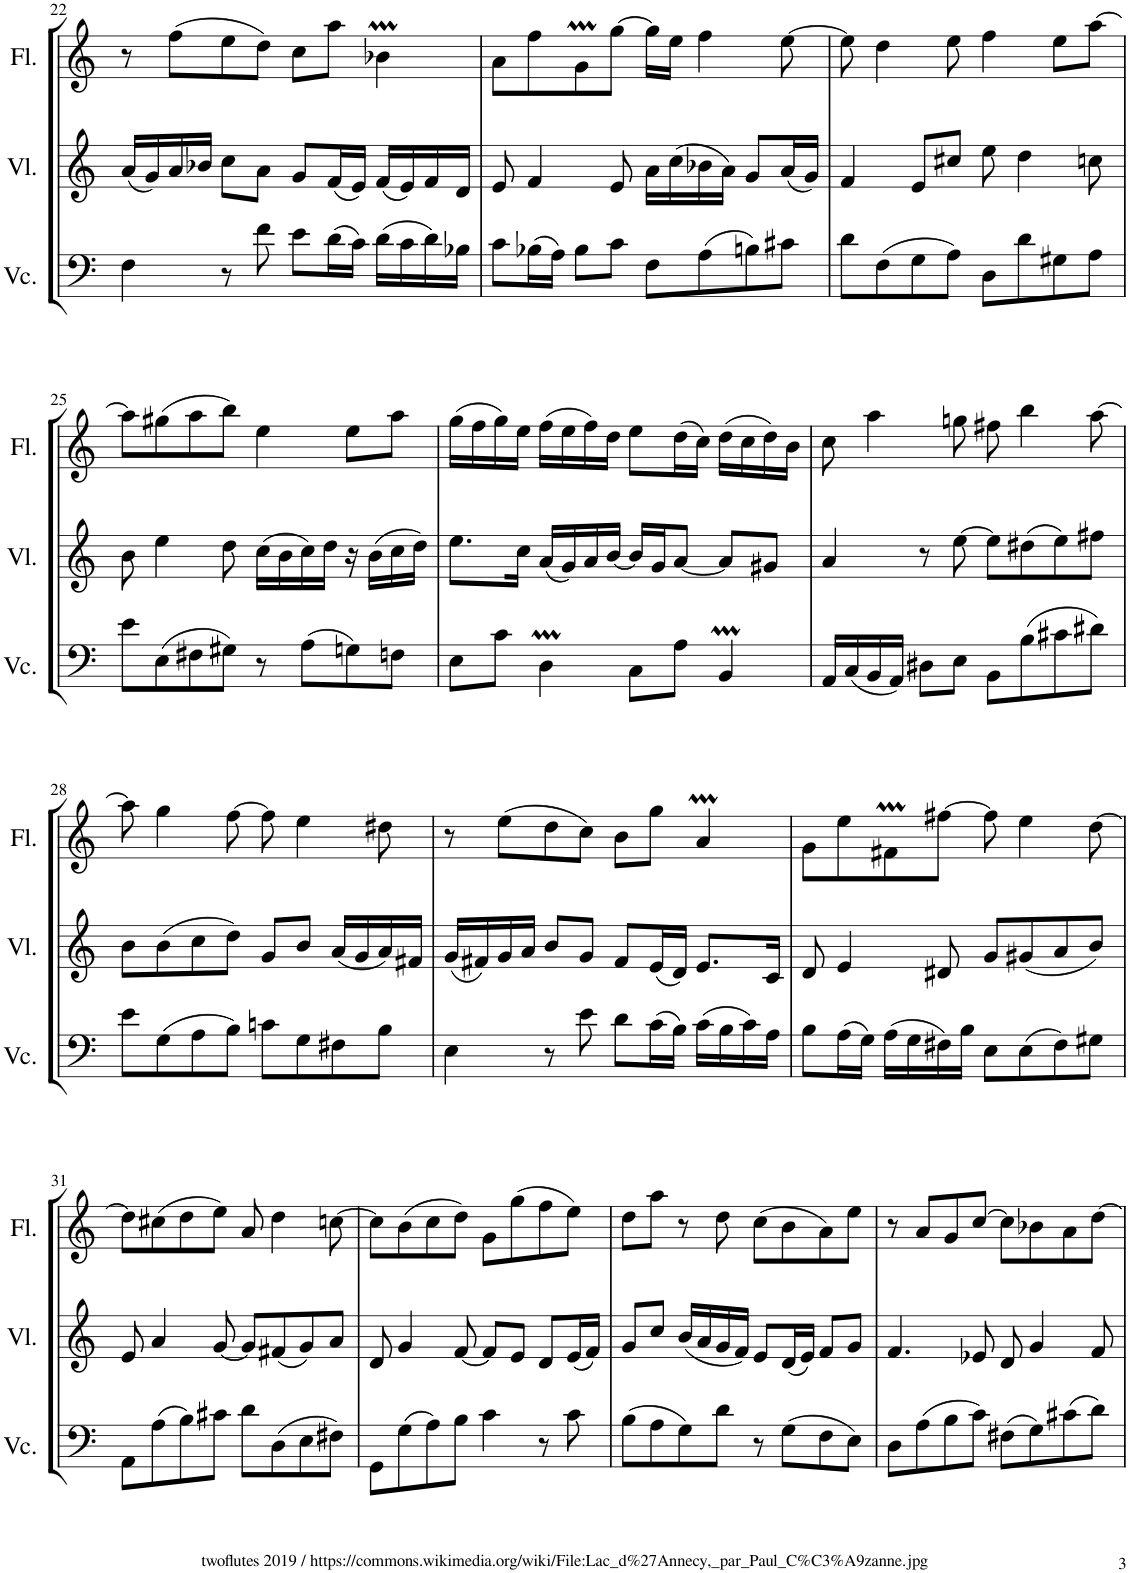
**kern	**kern	**kern
*part3	*part2	*part1
*staff3	*staff2	*staff1
*I"Violoncello	*I"Violine	*I"Flöte
*I'Vc.	*I'Vl.	*I'Fl.
!!LO:PB:g=z
*clefF4	*clefG2	*clefG2
*k[]	*k[]	*k[]
*M4/4	*M4/4	*M4/4
*met(c)	*met(c)	*met(c)
=22	=22	=22
4F\	(16a/LL	8r
.	16g/)	.
.	16a/	(8ff\L
.	16b-X/JJ	.
8r	8cc\L	8ee\
8f\	8a\J	8dd\J)
8e\L	8g/L	8cc\L
(16d\L	(16f/L	8aa\J
16c\JJ)	16e/JJ)	.
(16d\LL	(16f/LL	4b-XM\
16c\	16e/)	.
16d\)	16f/	.
16B-X\JJ	16d/JJ	.
=23	=23	=23
8c\L	8e/	8a\L
(16B-X\L	4f/	8ff\
16A\JJ)	.	.
8B-\L	.	8gM\
8c\J	8e/	[8gg\J
8F\L	16a\LL	16gg\LL]
.	(16cc\	16ee\JJ
(8A\	16b-X\	4ff\
.	16a\JJ)	.
8Bn\)	8g/L	.
8c#X\J	(16a/L	[8ee\
.	16g/JJ)	.
=24	=24	=24
8d\L	4f/	8ee\]
(8F\	.	4dd\
8G\	8e/L	.
8A\J)	8cc#X/J	8ee\
8D\L	8ee\	4ff\
8d\	4dd\	.
8G#X\	.	8ee\L
8A\J	8ccn\	[8aa\J
!!LO:LB:g=z
=25	=25	=25
8e\L	8b\	8aa\L]
(8E\	4ee\	(8gg#X\
8F#X\	.	8aa\
8G#X\J)	8dd\	8bb\J)
8r	(16cc\LL	4ee\
.	16b\	.
(8A\L	16cc\)	.
.	16dd\JJ	.
8Gn\)	16r	8ee\L
.	(16b\LL	.
8Fn\J	16cc\	8aa\J
.	16dd\JJ)	.
=26	=26	=26
8E\L	8.ee\L	(16gg\LL
.	.	16ff\
8c\J	.	16gg\)
.	16cc\Jk	16ee\JJ
4DM\	(16a/LL	(16ff\LL
.	16g/)	16ee\
.	16a/	16ff\)
.	[16b/JJ	16dd\JJ
8C\L	16b/LL]	8ee\L
.	16g/J	.
8A\J	[8a/J	(16dd\L
.	.	16cc\JJ)
4BBm/	8a/L]	(16dd\LL
.	.	16cc\
.	8g#X/J	16dd\)
.	.	16b\JJ
=27	=27	=27
16AA/LL	4a/	8cc\
(16C/	.	.
16BB/	.	4aa\
16AA/JJ)	.	.
8D#X\L	8r	.
8E\J	[8ee\	8ggn\
8BB\L	8ee\L]	8ff#X\
(8B\	(8dd#X\	4bb\
8c#X\	8ee\)	.
8d#X\J)	8ff#X\J	[8aa\
!!LO:LB:g=z
=28	=28	=28
8e\L	8b\L	8aa\]
(8G\	(8b\	4gg\
8A\	8cc\	.
8B\J)	8dd\J)	[8ff\
8cn\L	8g/L	8ff\]
8G\	8b/J	4ee\
8F#X\	(16a/LL	.
.	16g/	.
8B\J	16a/)	8dd#X\
.	16f#X/JJ	.
=29	=29	=29
4E\	(16g/LL	8r
.	16f#X/)	.
.	16g/	(8ee\L
.	16a/JJ	.
8r	8b/L	8dd\
8e\	8g/J	8cc\J)
8d\L	8f#/L	8b\L
(16c\L	(16e/L	8gg\J
16B\JJ)	16d/JJ)	.
(16c\LL	8.e/L	4aM/
16B\	.	.
16c\)	.	.
16A\JJ	16c/Jk	.
=30	=30	=30
8B\L	8d/	8g\L
(16A\L	4e/	8ee\
16G\JJ)	.	.
(16A\LL	.	8f#Xm\
16G\	.	.
16F#X\)	8d#X/	[8ff#X\J
16B\JJ	.	.
8E\L	8g/L	8ff#\]
(8E\	(8g#X/	4ee\
8F#\)	8a/	.
8G#X\J	8b/J)	[8dd\
!!LO:LB:g=z
=31	=31	=31
8AA\L	8e/	8dd\L]
(8A\	4a/	(8cc#X\
8B\)	.	8dd\
8c#X\J	[8g/	8ee\J)
8d\L	8g/L]	8a/
(8D\	(8f#X/	4dd\
8E\	8g/)	.
8F#X\J)	8a/J	[8ccn\
=32	=32	=32
8GG\L	8d/	8cc\L]
(8G\	4g/	(8b\
8A\)	.	8cc\
8B\J	[8f/	8dd\J)
4c\	8f/L]	8g\L
.	8e/J	(8gg\
8r	8d/L	8ff\
8c\	(16e/L	8ee\J)
.	16f/JJ)	.
=33	=33	=33
(8B\L	8g/L	8dd\L
8A\	8cc/J	8aa\J
8G\)	(16b/LL	8r
.	16a/	.
8d\J	16g/	8dd\
.	16f/JJ)	.
8r	8e/L	(8cc\L
(8G\L	(16d/L	8b\
.	16e/JJ)	.
8F\	8f/L	8a\)
8E\J)	8g/J	8ee\J
=34	=34	=34
8D\L	4.f/	8r
(8A\	.	8a/L
8B\	.	8g/
8c\J)	8e-X/	[8cc/J
(8F#X\L	8d/	8cc\L]
8G\)	4g/	8b-X\
(8c#X\	.	8a\
8d\J)	8f/	[8dd\J
=	=	=
*-	*-	*-
